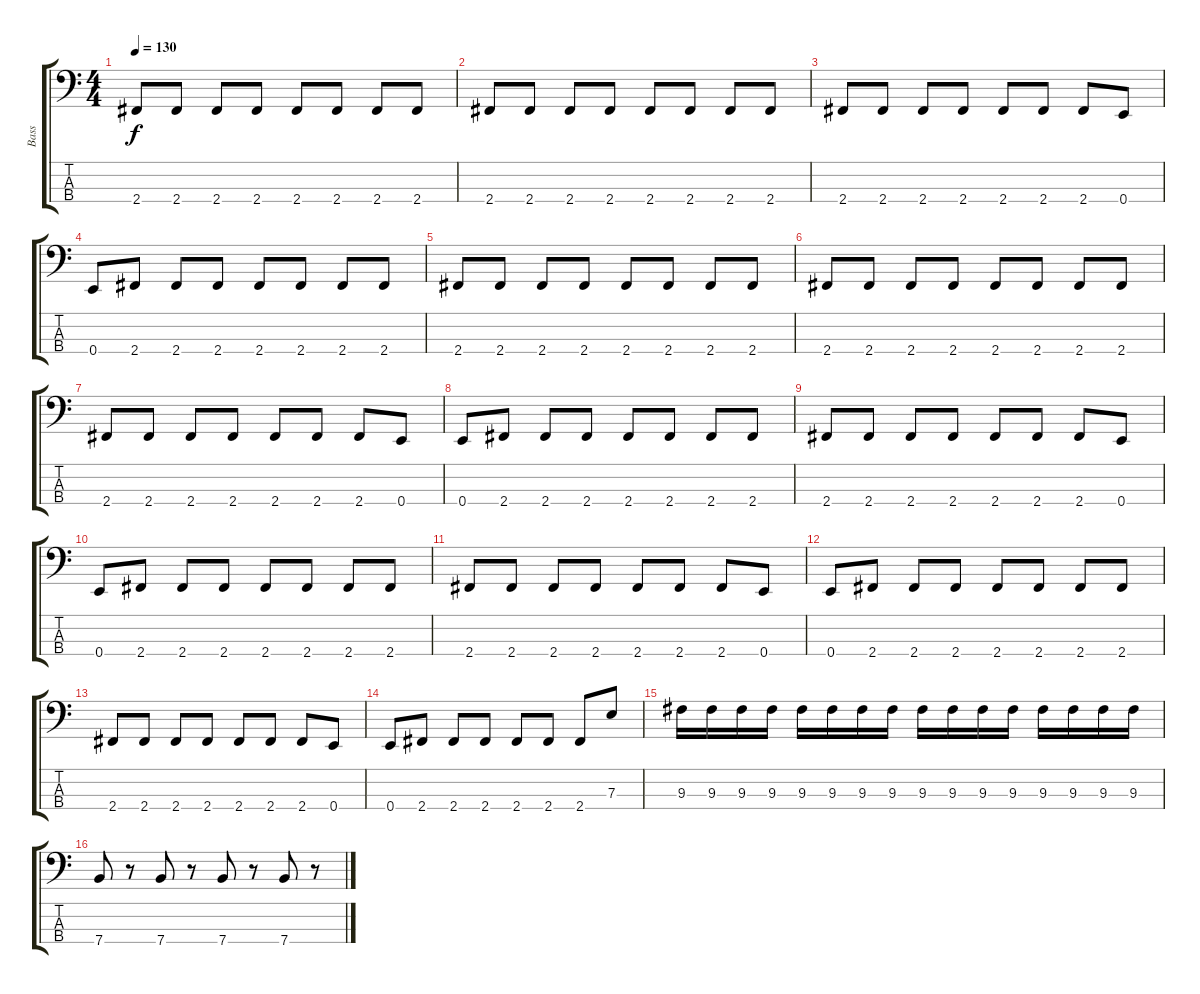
\track ("Bass" "Bass") {instrument electricbasspick}
\staff {score tabs}
\tuning (G2 D2 A1 E1) {hide}
\ts (4 4)
\tempo 130
\clef f4
\ks c
2.4.8{dy f} 2.4.8 2.4.8 2.4.8 2.4.8 2.4.8 2.4.8 2.4.8 |
2.4.8 2.4.8 2.4.8 2.4.8 2.4.8 2.4.8 2.4.8 2.4.8 |
2.4.8 2.4.8 2.4.8 2.4.8 2.4.8 2.4.8 2.4.8 0.4.8 |
0.4.8 2.4.8 2.4.8 2.4.8 2.4.8 2.4.8 2.4.8 2.4.8 |
2.4.8 2.4.8 2.4.8 2.4.8 2.4.8 2.4.8 2.4.8 2.4.8 |
2.4.8 2.4.8 2.4.8 2.4.8 2.4.8 2.4.8 2.4.8 2.4.8 |
2.4.8 2.4.8 2.4.8 2.4.8 2.4.8 2.4.8 2.4.8 0.4.8 |
0.4.8 2.4.8 2.4.8 2.4.8 2.4.8 2.4.8 2.4.8 2.4.8 |
2.4.8 2.4.8 2.4.8 2.4.8 2.4.8 2.4.8 2.4.8 0.4.8 |
0.4.8 2.4.8 2.4.8 2.4.8 2.4.8 2.4.8 2.4.8 2.4.8 |
2.4.8 2.4.8 2.4.8 2.4.8 2.4.8 2.4.8 2.4.8 0.4.8 |
0.4.8 2.4.8 2.4.8 2.4.8 2.4.8 2.4.8 2.4.8 2.4.8 |
2.4.8 2.4.8 2.4.8 2.4.8 2.4.8 2.4.8 2.4.8 0.4.8 |
0.4.8 2.4.8 2.4.8 2.4.8 2.4.8 2.4.8 2.4.8 7.3.8 |
9.3.16 9.3.16 9.3.16 9.3.16 9.3.16 9.3.16 9.3.16 9.3.16 9.3.16 9.3.16 9.3.16 9.3.16 9.3.16 9.3.16 9.3.16 9.3.16 |
7.4.8 r.8 7.4.8 r.8 7.4.8 r.8 7.4.8 r.8
